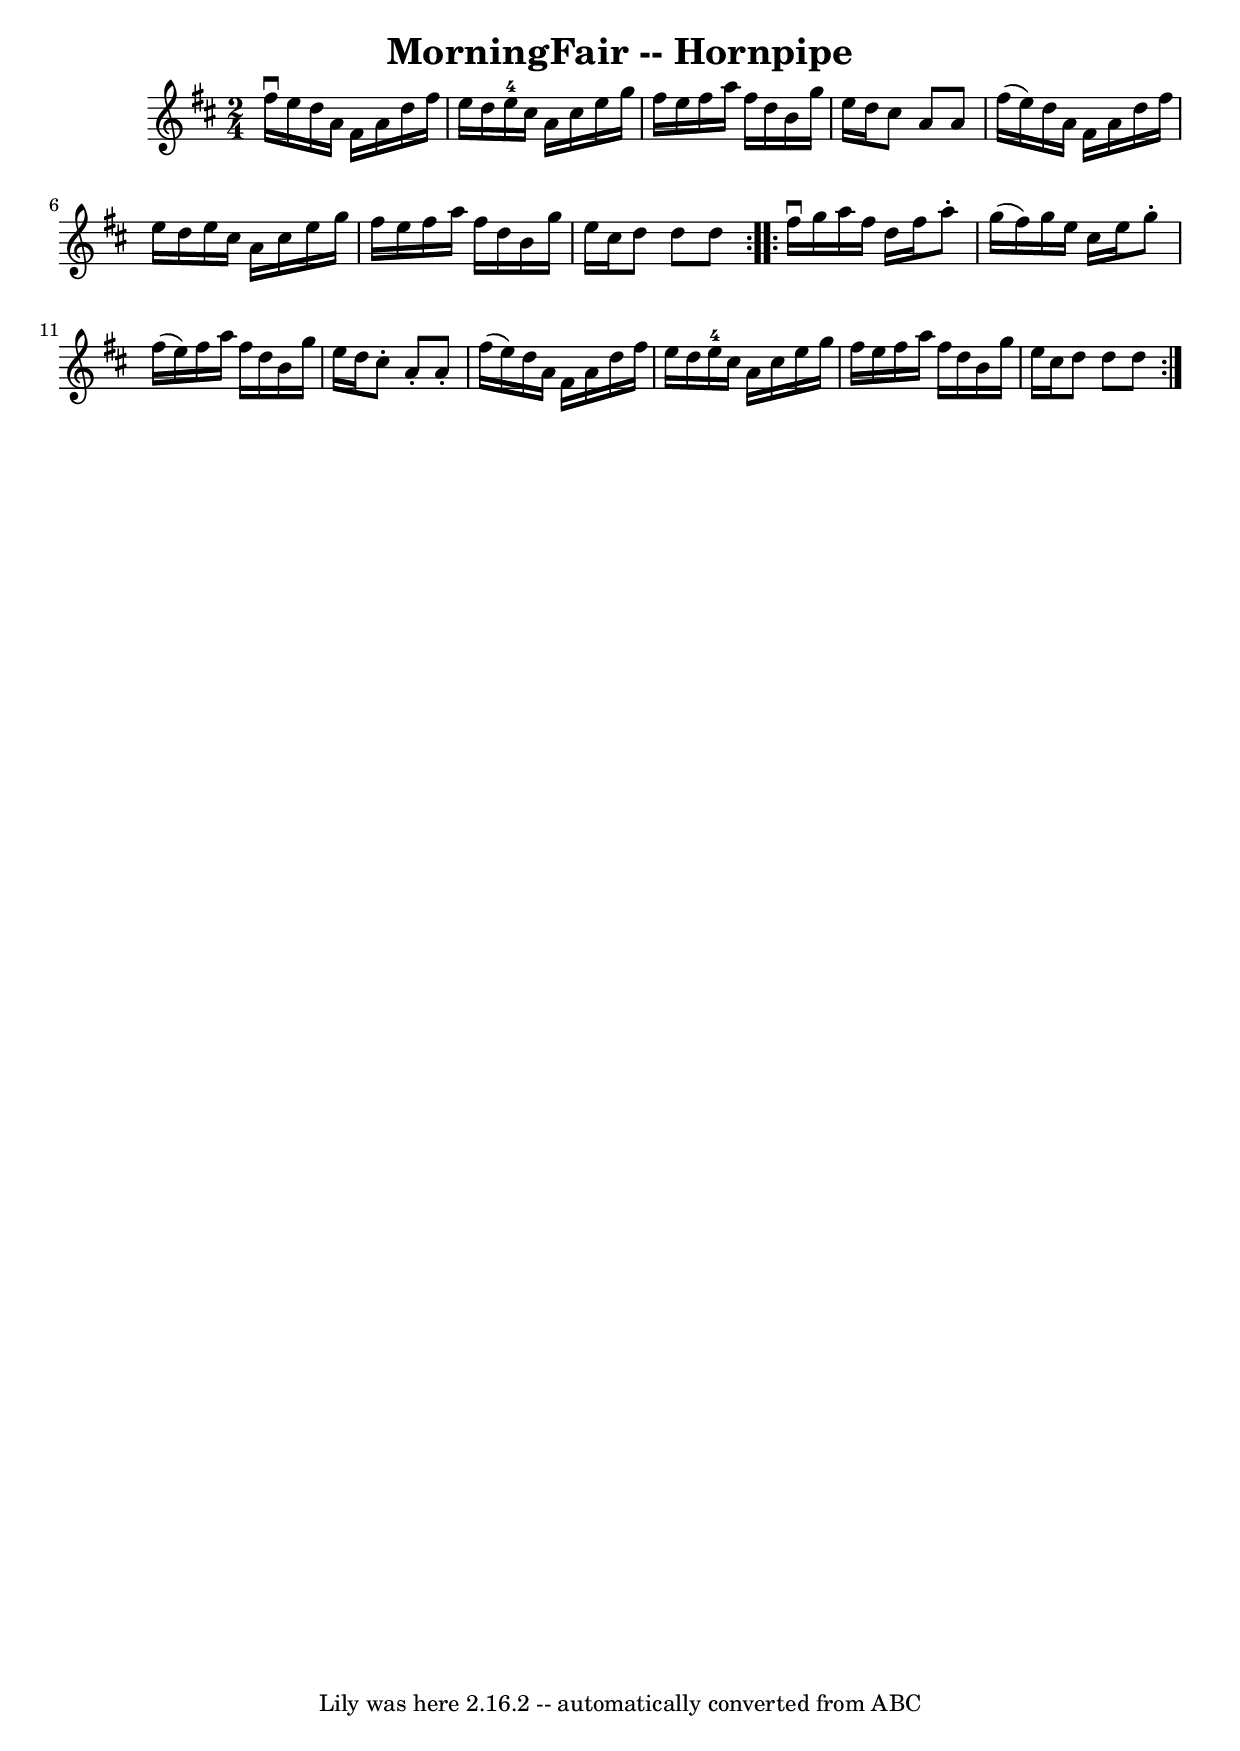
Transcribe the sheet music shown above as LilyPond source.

\version "2.16.2"
\include "Mammoth.ily"
\header {
  %% book = "Cole's 1000 Fiddle Tunes"
 crossRefNumber = "1"
 footnotes = ""
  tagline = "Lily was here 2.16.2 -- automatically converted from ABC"
  title = "MorningFair -- Hornpipe"

}
voicedefault =  {



  \repeat volta 2 {

    \time 2/4 
    \key d \major fs''16^\downbow e''16   |
 d''16 a'16 fs'16 a'16 d''16 fs''16 e''16 d''16   |
 e''16-4 cs''16 a'16 cs''16 e''16 g''16 fs''16 e''16   |
 fs''16 a''16 fs''16 d''16 b'16 g''16 e''16 d''16    |
 cs''8 a'8 a'8 fs''16 (e''16) |
 d''16 a'16 fs'16 a'16 d''16 fs''16 e''16 d''16   |
 e''16 cs''16 a'16 cs''16 e''16 g''16 fs''16 e''16   |
 fs''16 a''16 fs''16 d''16 b'16 g''16 e''16 cs''16    |
 d''8 d''8 d''8  
  }     
  \repeat volta 2 {
 fs''16^\downbow g''16   |
 a''16 fs''16 d''16 fs''16 a''8-. g''16 ( fs''16)  |
 g''16 e''16 cs''16 e''16 g''8-. fs''16 (e''16) |
 fs''16 a''16 fs''16 d''16 b'16 g''16 e''16 d''16   |
 cs''8-. a'8-. a'8-. fs''16 (e''16) |
 d''16 a'16 fs'16 a'16 d''16 fs''16 e''16 d''16   |
 e''16-4 cs''16 a'16 cs''16 e''16 g''16 fs''16 e''16   |
 fs''16 a''16 fs''16 d''16 b'16 g''16 e''16 cs''16   |
 d''8 d''8 d''8  
  }   

}

\score{
  <<

    \context Staff="default"
    {
      \voicedefault 
      
    }

  >>
  \layout {
    
  }
  \midi {
  }

}
